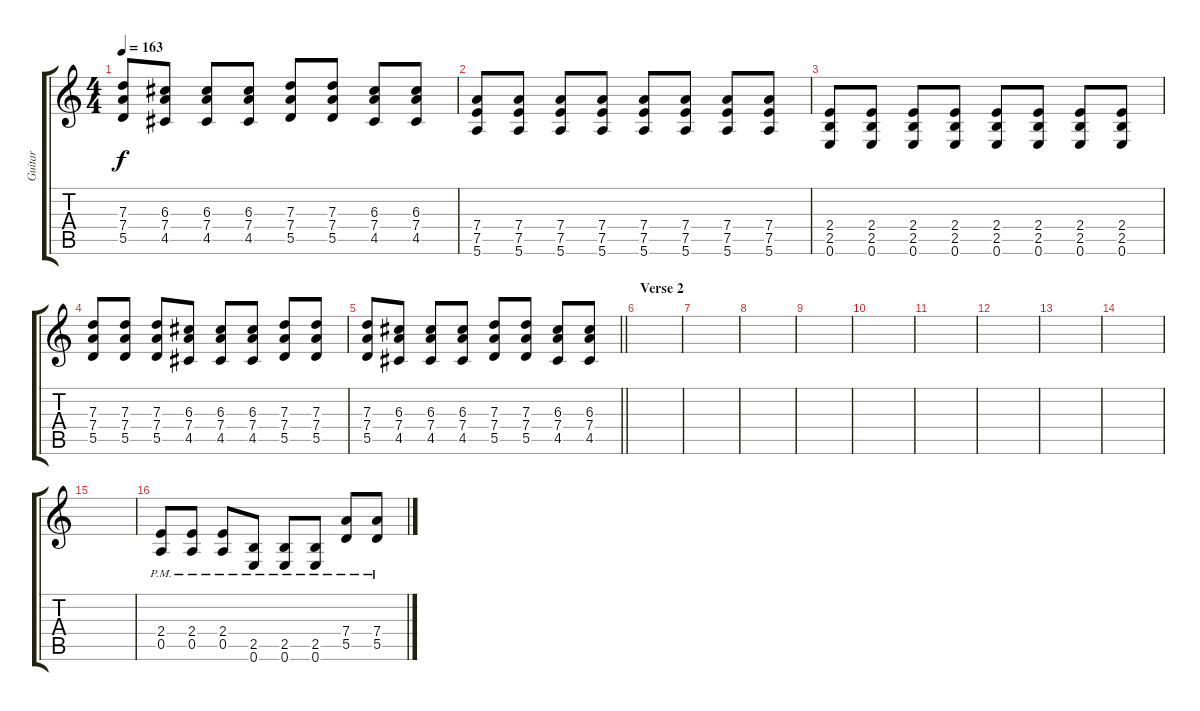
\track ("Guitar" "Guitar") {instrument distortionguitar}
\staff {score tabs}
\tuning (E4 B3 G3 D3 A2 E2) {hide}
\ts (4 4)
\tempo 163
\clef g2
\ks c
(7.3 7.4 5.5).8{dy f} (6.3 7.4 4.5).8 (6.3 7.4 4.5).8 (6.3 7.4 4.5).8 (7.3 7.4 5.5).8 (7.3 7.4 5.5).8 (6.3 7.4 4.5).8 (6.3 7.4 4.5).8 |
(7.4 7.5 5.6).8 (7.4 7.5 5.6).8 (7.4 7.5 5.6).8 (7.4 7.5 5.6).8 (7.4 7.5 5.6).8 (7.4 7.5 5.6).8 (7.4 7.5 5.6).8 (7.4 7.5 5.6).8 |
(2.4 2.5 0.6).8 (2.4 2.5 0.6).8 (2.4 2.5 0.6).8 (2.4 2.5 0.6).8 (2.4 2.5 0.6).8 (2.4 2.5 0.6).8 (2.4 2.5 0.6).8 (2.4 2.5 0.6).8 |
(7.3 7.4 5.5).8 (7.3 7.4 5.5).8 (7.3 7.4 5.5).8 (6.3 7.4 4.5).8 (6.3 7.4 4.5).8 (6.3 7.4 4.5).8 (7.3 7.4 5.5).8 (7.3 7.4 5.5).8 |
\barLineRight lightlight
(7.3 7.4 5.5).8 (6.3 7.4 4.5).8 (6.3 7.4 4.5).8 (6.3 7.4 4.5).8 (7.3 7.4 5.5).8 (7.3 7.4 5.5).8 (6.3 7.4 4.5).8 (6.3 7.4 4.5).8 |
\section ("" "Verse 2")
|
|
|
|
|
|
|
|
|
|
(2.4{pm} 0.5{pm}).8 (2.4{pm} 0.5{pm}).8 (2.4{pm} 0.5{pm}).8 (2.5{pm} 0.6{pm}).8 (2.5{pm} 0.6{pm}).8 (2.5{pm} 0.6{pm}).8 (7.4{pm} 5.5{pm}).8 (7.4{pm} 5.5{pm}).8
